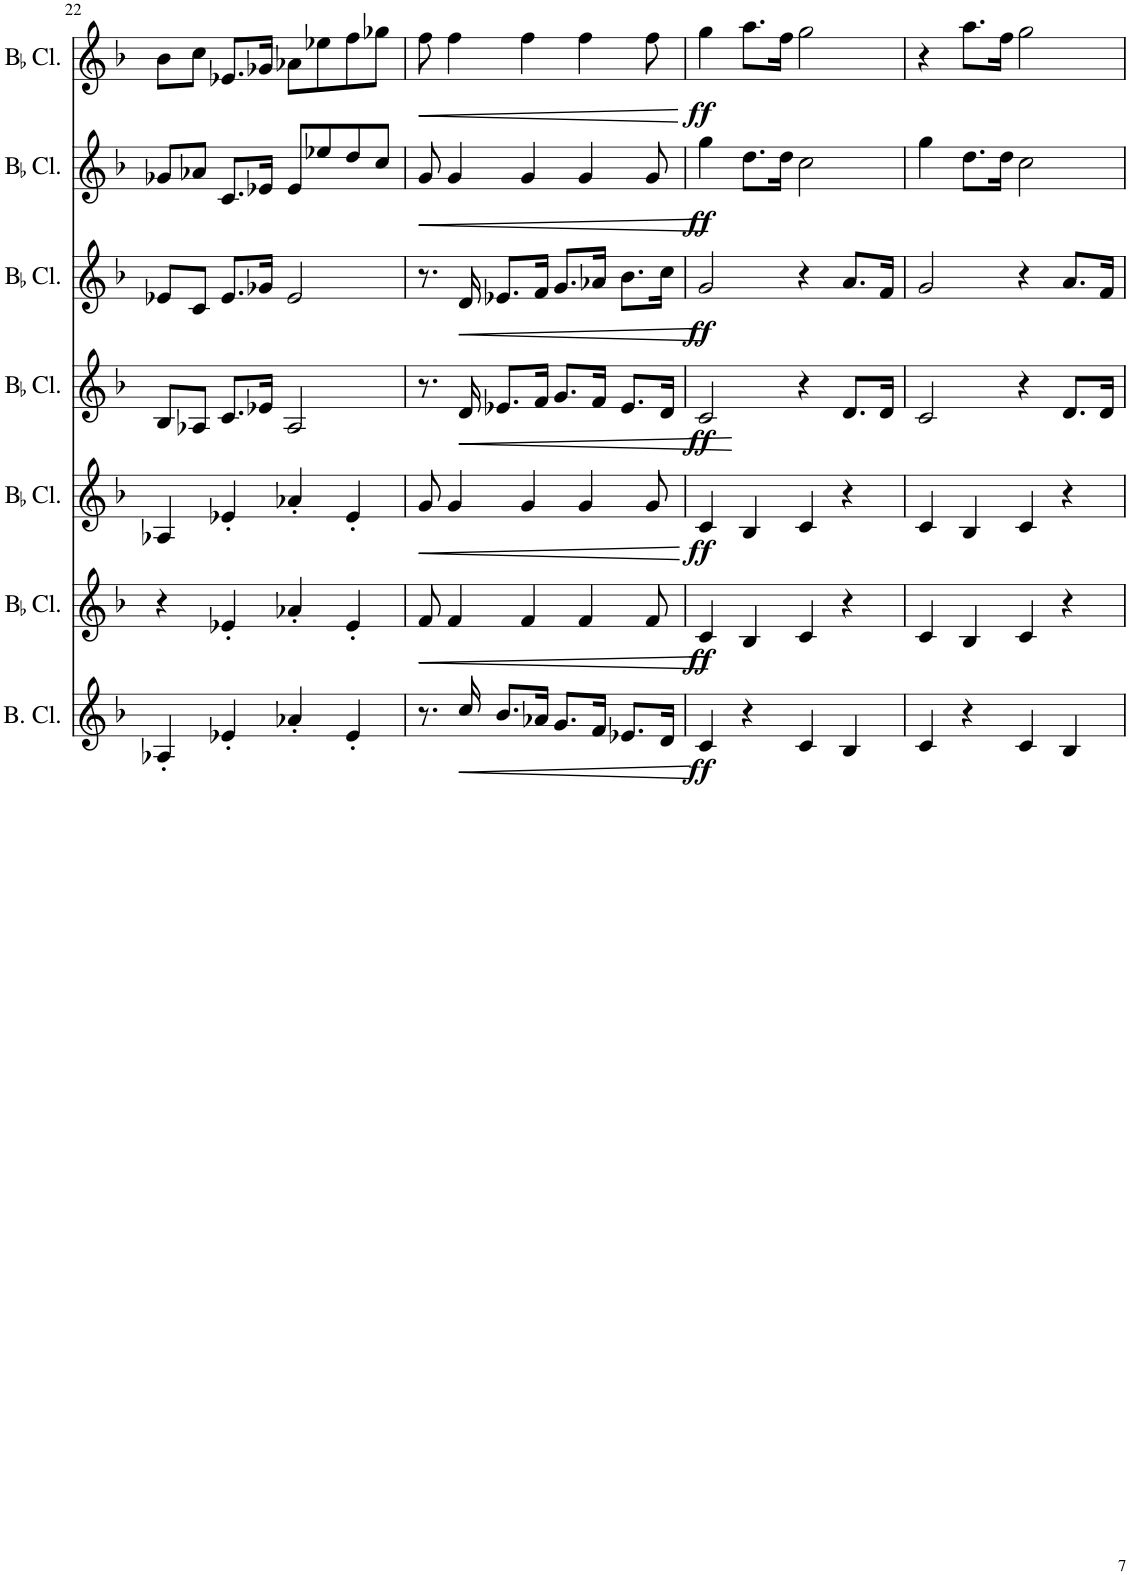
**kern	**dynam	**kern	**dynam	**kern	**dynam	**kern	**dynam	**kern	**dynam	**kern	**dynam	**kern	**dynam
*part7	*part7	*part6	*part6	*part5	*part5	*part4	*part4	*part3	*part3	*part2	*part2	*part1	*part1
*staff7	*staff7	*staff6	*staff6	*staff5	*staff5	*staff4	*staff4	*staff3	*staff3	*staff2	*staff2	*staff1	*staff1
*I"Bass Clarinet	*	*I"BaccidentalFlat Clarinet	*	*I"BaccidentalFlat Clarinet	*	*I"BaccidentalFlat Clarinet	*	*I"BaccidentalFlat Clarinet	*	*I"BaccidentalFlat Clarinet	*	*I"BaccidentalFlat Clarinet	*
*I'B. Cl.	*	*I'BaccidentalFlat Cl.	*	*I'BaccidentalFlat Cl.	*	*I'BaccidentalFlat Cl.	*	*I'BaccidentalFlat Cl.	*	*I'BaccidentalFlat Cl.	*	*I'BaccidentalFlat Cl.	*
!!LO:PB:g=z
*clefG2	*	*clefG2	*	*clefG2	*	*clefG2	*	*clefG2	*	*clefG2	*	*clefG2	*
*Trd8c14	*	*Trd1c2	*	*Trd1c2	*	*Trd1c2	*	*Trd1c2	*	*Trd1c2	*	*Trd1c2	*
*k[b-]	*	*k[b-]	*	*k[b-]	*	*k[b-]	*	*k[b-]	*	*k[b-]	*	*k[b-]	*
*M4/4	*	*M4/4	*	*M4/4	*	*M4/4	*	*M4/4	*	*M4/4	*	*M4/4	*
=22	=22	=22	=22	=22	=22	=22	=22	=22	=22	=22	=22	=22	=22
4A-X'/	.	4r	.	4A-X/	.	8B-/L	.	8e-X/L	.	8g-X/L	.	8b-\L	.
.	.	.	.	.	.	8A-X/J	.	8c/J	.	8a-X/J	.	8cc\J	.
4e-X'/	.	4e-X'/	.	4e-X'/	.	8.c/L	.	8.e-/L	.	8.c/L	.	8.e-X/L	.
.	.	.	.	.	.	16e-X/Jk	.	16g-X/Jk	.	16e-X/Jk	.	16g-X/Jk	.
4a-X'/	.	4a-X'/	.	4a-X'/	.	2A-/	.	2e-/	.	8e-/L	.	8a-X\L	.
.	.	.	.	.	.	.	.	.	.	8ee-X/	.	8ee-X\	.
4e-'/	.	4e-'/	.	4e-'/	.	.	.	.	.	8dd/	.	8ff\	.
.	.	.	.	.	.	.	.	.	.	8cc/J	.	8gg-X\J	.
=23	=23	=23	=23	=23	=23	=23	=23	=23	=23	=23	=23	=23	=23
!	!	!	!LO:HP:b	!	!LO:HP:b	!	!	!	!	!	!LO:HP:b	!	!LO:HP:b
8.r	.	8f/	<	8g/	<	8.r	.	8.r	.	8g/	<	8ff\	<
.	.	4f/	[	4g/	[	.	.	.	.	4g/	[	4ff\	[
!	!LO:HP:b	!	!	!	!	!	!LO:HP:b	!	!LO:HP:b	!	!	!	!
16cc/	<	.	.	.	.	16d/	<	16d/	<	.	.	.	.
8.b-/L	[	.	.	.	.	8.e-X/L	[	8.e-X/L	[	.	.	.	.
.	.	4f/	.	4g/	.	.	.	.	.	4g/	.	4ff\	.
16a-X/Jk	.	.	.	.	.	16f/Jk	.	16f/Jk	.	.	.	.	.
8.g/L	.	.	.	.	.	8.g/L	.	8.g/L	.	.	.	.	.
.	.	4f/	.	4g/	.	.	.	.	.	4g/	.	4ff\	.
16f/Jk	.	.	.	.	.	16f/Jk	.	16a-X/Jk	.	.	.	.	.
8.e-X/L	.	.	.	.	.	8.e-/L	.	8.b-\L	.	.	.	.	.
.	.	8f/	.	8g/	.	.	.	.	.	8g/	.	8ff\	.
16d/Jk	.	.	.	.	.	16d/Jk	.	16cc\Jk	.	.	.	.	.
=24	=24	=24	=24	=24	=24	=24	=24	=24	=24	=24	=24	=24	=24
!	!LO:DY:b	!	!LO:DY:b	!	!LO:DY:b	!	!LO:DY:b	!	!LO:DY:b	!	!LO:DY:b	!	!LO:DY:b
4c/	ff	4c/	ff	4c/	ff	2c/	ff	2g/	ff	4gg\	ff	4gg\	ff
4r	.	4B-/	.	4B-/	.	.	.	.	.	8.dd\L	.	8.aa\L	.
.	.	.	.	.	.	.	.	.	.	16dd\Jk	.	16ff\Jk	.
4c/	.	4c/	.	4c/	.	4r	.	4r	.	2cc\	.	2gg\	.
4B-/	.	4r	.	4r	.	8.d/L	.	8.a/L	.	.	.	.	.
.	.	.	.	.	.	16d/Jk	.	16f/Jk	.	.	.	.	.
=25	=25	=25	=25	=25	=25	=25	=25	=25	=25	=25	=25	=25	=25
4c/	.	4c/	.	4c/	.	2c/	.	2g/	.	4gg\	.	4r	.
4r	.	4B-/	.	4B-/	.	.	.	.	.	8.dd\L	.	8.aa\L	.
.	.	.	.	.	.	.	.	.	.	16dd\Jk	.	16ff\Jk	.
4c/	.	4c/	.	4c/	.	4r	.	4r	.	2cc\	.	2gg\	.
4B-/	.	4r	.	4r	.	8.d/L	.	8.a/L	.	.	.	.	.
.	.	.	.	.	.	16d/Jk	.	16f/Jk	.	.	.	.	.
=	=	=	=	=	=	=	=	=	=	=	=	=	=
*-	*-	*-	*-	*-	*-	*-	*-	*-	*-	*-	*-	*-	*-
